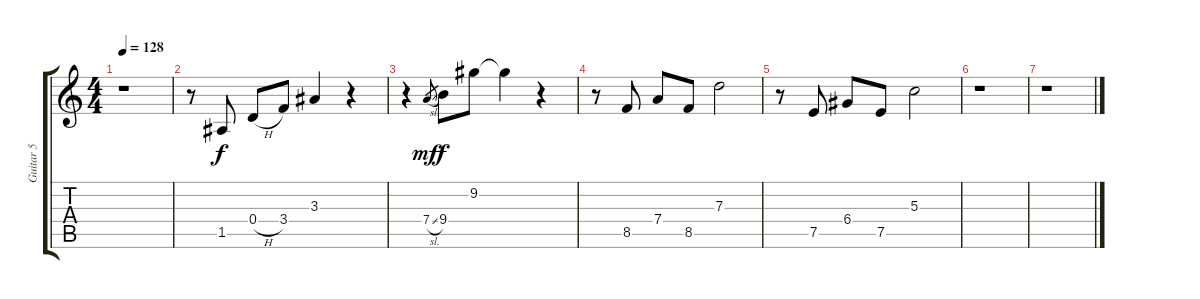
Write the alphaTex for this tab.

\track ("Guitar 5" "Guitar 5") {instrument overdrivenguitar}
\staff {score tabs}
\tuning (E4 B3 G3 D3 A2 E2) {hide}
\ts (4 4)
\tempo 128
\clef g2
\ks c
r.1{dy f} |
r.8 1.5.8 0.4{h}.8 3.4.8 3.3.4 r.4 |
r.4 7.4{sl}.8{gr dy mf} 9.4.8{dy f} 9.2.8 9.2{t}.4 r.4 |
r.8 8.5.8 7.4.8 8.5.8 7.3.2 |
r.8 7.5.8 6.4.8 7.5.8 5.3.2 |
r.1 |
r.1
